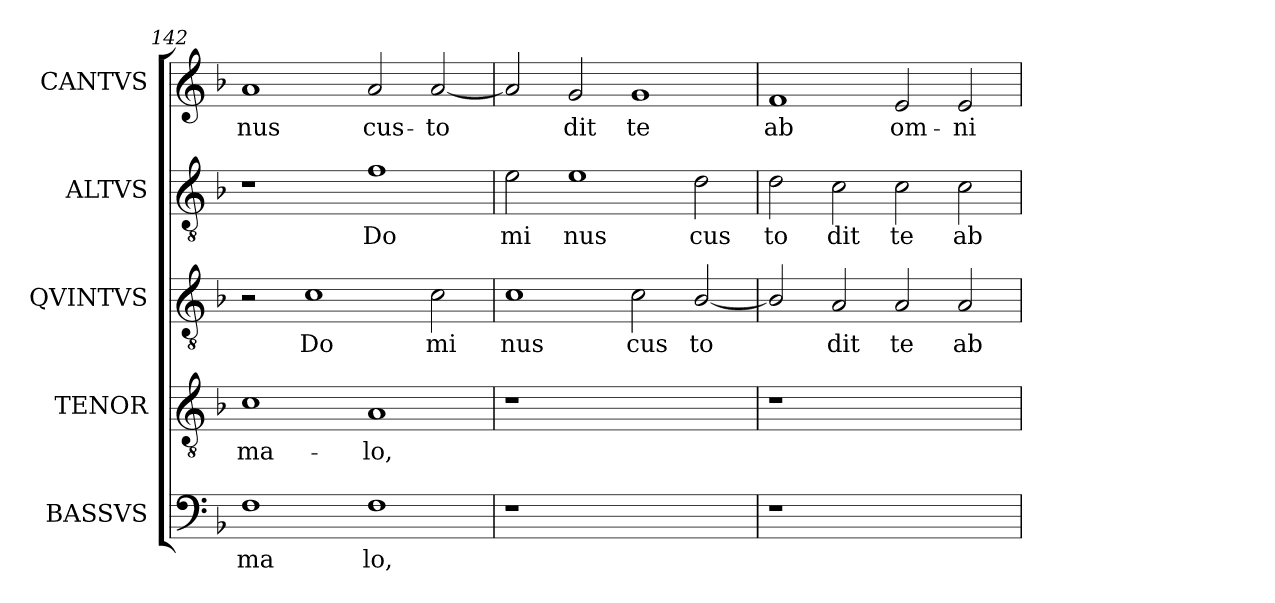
**kern	**text	**kern	**text	**kern	**text	**kern	**text	**kern	**text
*part5	*part5	*part4	*part4	*part3	*part3	*part2	*part2	*part1	*part1
*staff5	*staff5	*staff4	*staff4	*staff3	*staff3	*staff2	*staff2	*staff1	*staff1
*I"BASSVS	*	*I"TENOR	*	*I"QVINTVS	*	*I"ALTVS	*	*I"CANTVS	*
*clefF4	*	*clefGv2	*	*clefGv2	*	*clefGv2	*	*clefG2	*
*ITrd-3c-5	*	*ITrd-3c-5	*	*ITrd-3c-5	*	*ITrd-3c-5	*	*	*
*k[b-e-]	*	*k[b-e-]	*	*k[b-e-]	*	*k[b-e-]	*	*k[b-]	*
*B-:	*	*B-:	*	*B-:	*	*B-:	*	*F:	*
=142	=142	=142	=142	=142	=142	=142	=142	=142	=142
!	!LO:LY:b:cj	!	!LO:LY:b:cj	!	!	!	!	!	!LO:LY:b:cj
1B-	ma	1f	ma-	2r	.	1r	.	1a	-nus
!	!	!	!	!	!LO:LY:b:cj	!	!	!	!
.	.	.	.	1f	Do	.	.	.	.
!	!LO:LY:b:cj	!	!LO:LY:b:cj	!	!	!	!LO:LY:b:cj	!	!LO:LY:b:cj
1B-	lo,	1d	-lo,	.	.	1b-	Do	2a/	cus-
!	!	!	!	!	!LO:LY:b:cj	!	!	!	!LO:LY:b:cj
.	.	.	.	2f\	mi	.	.	[<2a/	-to-
=143	=143	=143	=143	=143	=143	=143	=143	=143	=143
!	!	!	!	!	!LO:LY:b:cj	!	!LO:LY:b:cj	!	!LO:LY:b:cj
1r	.	1r	.	1f	nus	2a\	mi	2a/]	--
!	!	!	!	!	!	!	!LO:LY:b:cj	!	!LO:LY:b:cj
.	.	.	.	.	.	1a	nus	2g/	-dit
!	!	!	!	!	!LO:LY:b:cj	!	!	!	!LO:LY:b:cj
1ryy	.	1ryy	.	2f\	cus	.	.	1g	te
!	!	!	!	!	!LO:LY:b:cj	!	!LO:LY:b:cj	!	!
.	.	.	.	[<2e-/	to	2g\	cus	.	.
=144	=144	=144	=144	=144	=144	=144	=144	=144	=144
!	!	!	!	!	!LO:LY:b:cj	!	!LO:LY:b:cj	!	!LO:LY:b:cj
1r	.	1r	.	2e-/]	.	2g\	to	1f	ab
!	!	!	!	!	!LO:LY:b:cj	!	!LO:LY:b:cj	!	!
.	.	.	.	2d/	dit	2f\	dit	.	.
!	!	!	!	!	!LO:LY:b:cj	!	!LO:LY:b:cj	!	!LO:LY:b:cj
1ryy	.	1ryy	.	2d/	te	2f\	te	2e/	om-
!	!	!	!	!	!LO:LY:b:cj	!	!LO:LY:b:cj	!	!LO:LY:b:cj
.	.	.	.	2d/	ab	2f\	ab	2e/	-ni
=	=	=	=	=	=	=	=	=	=
*-	*-	*-	*-	*-	*-	*-	*-	*-	*-
